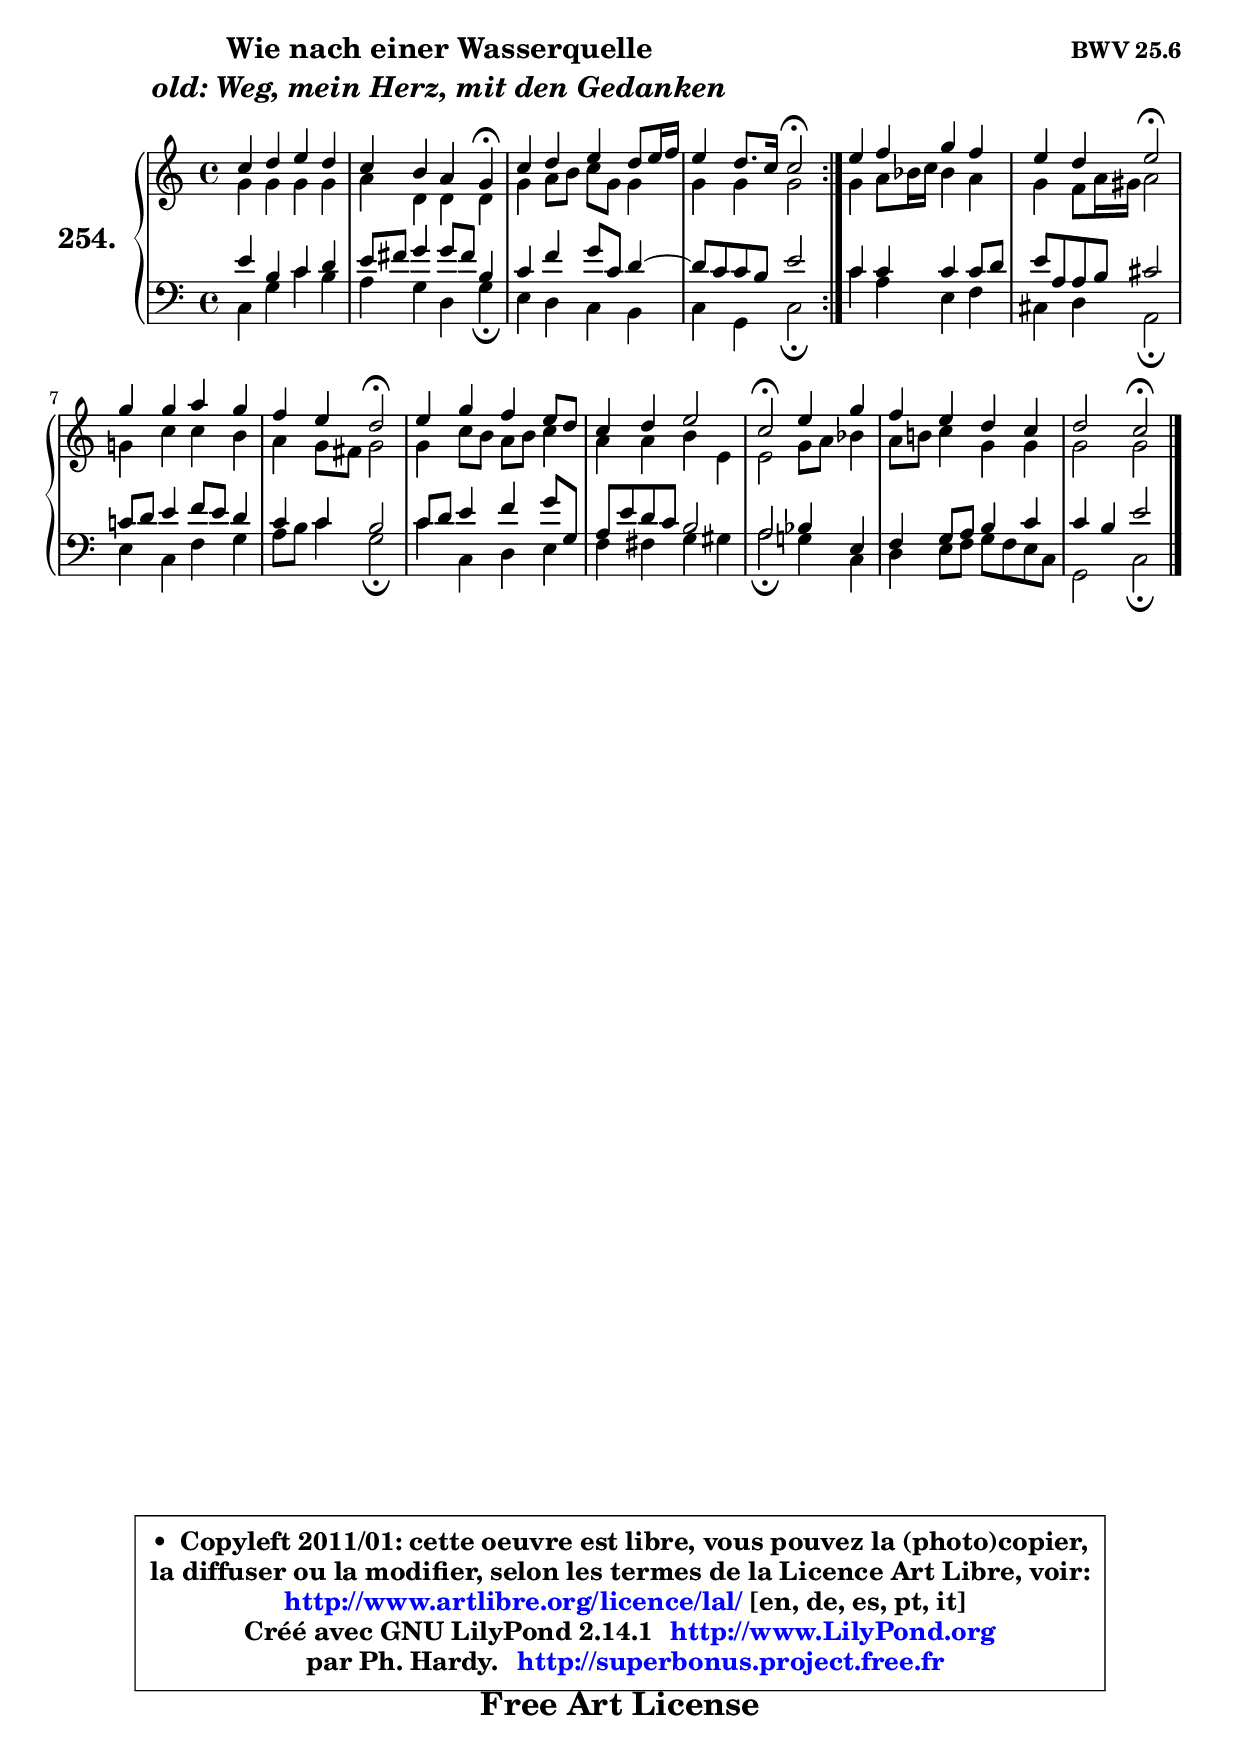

\version "2.14.1"

    \paper {
%	system-system-spacing #'padding = #0.1
%	score-system-spacing #'padding = #0.1
%	ragged-bottom = ##f
%	ragged-last-bottom = ##f
	}

    \header {
      opus = \markup { \bold "BWV 25.6" }
      piece = \markup { \hspace #9 \fontsize #2 \bold \column \center-align { \line { "Wie nach einer Wasserquelle" }
                     \line { \italic "old: Weg, mein Herz, mit den Gedanken" }
                 } }
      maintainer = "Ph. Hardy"
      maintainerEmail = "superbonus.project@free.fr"
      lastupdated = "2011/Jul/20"
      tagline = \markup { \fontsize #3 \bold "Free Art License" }
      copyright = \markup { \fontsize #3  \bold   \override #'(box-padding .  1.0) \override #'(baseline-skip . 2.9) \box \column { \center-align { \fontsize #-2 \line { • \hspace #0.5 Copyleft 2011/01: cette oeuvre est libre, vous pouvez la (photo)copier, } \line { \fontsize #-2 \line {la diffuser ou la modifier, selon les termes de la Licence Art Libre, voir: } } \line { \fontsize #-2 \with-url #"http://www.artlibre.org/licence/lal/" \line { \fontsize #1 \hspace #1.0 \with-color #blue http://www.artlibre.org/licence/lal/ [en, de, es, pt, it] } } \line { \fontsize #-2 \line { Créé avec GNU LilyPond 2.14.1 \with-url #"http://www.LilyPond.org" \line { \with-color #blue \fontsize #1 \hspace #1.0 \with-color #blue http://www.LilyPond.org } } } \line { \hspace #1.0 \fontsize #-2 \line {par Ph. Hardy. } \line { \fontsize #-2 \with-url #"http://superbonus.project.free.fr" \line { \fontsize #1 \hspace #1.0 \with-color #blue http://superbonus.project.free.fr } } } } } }

	  }

  guidemidi = {
	\repeat volta 2 {
        R1 |
        r2. \tempo 4 = 30 r4 \tempo 4 = 78 |
        R1 |
        r2 \tempo 4 = 34 r2 \tempo 4 = 78 | } %fin du repeat
        R1 |
        r2 \tempo 4 = 34 r2 \tempo 4 = 78 |
        R1 |
        r2 \tempo 4 = 34 r2 \tempo 4 = 78 |
        R1 |
        R1 |
        \tempo 4 = 34 r2 \tempo 4 = 78 r2 |
        R1 |
        r2 \tempo 4 = 34 r2 |
	}

  upper = {
	\time 4/4
	\key c \major
	\clef treble
	\voiceOne
	<< { 
	% SOPRANO
	\set Voice.midiInstrument = "acoustic grand"
	\relative c'' {
	\repeat volta 2 {
        c4 d e d |
        c4 b a g\fermata |
        c4 d e d8 e16 f |
        e4 d8. c16 c2\fermata | } %fin du repeat
        e4 f g f |
        e4 d e2\fermata |
        g4 g a g |
        f4 e d2\fermata |
        e4 g f e8 d |
        c4 d e2 |
        c2\fermata e4 g |
        f4 e d c |
        d2 c2\fermata |
        \bar "|."
	} % fin de relative
	}

	\context Voice="1" { \voiceTwo 
	% ALTO
	\set Voice.midiInstrument = "acoustic grand"
	\relative c'' {
	\repeat volta 2 {
        g4 g g g |
        a4 d, d d |
        g4 a8 b c g g4 |
        g4 g g2 | } %fin du repeat
        g4 a8 bes16 c bes4 a |
        g4 f8 a16 gis a2 |
        g!4 c c b |
        a4 g8 fis g2 |
        g4 c8 b a b c4 |
        a4 a b e, |
        e2 g8 a bes4 |
        a8 b! c4 g g |
        g2 g2 |
        \bar "|."
	} % fin de relative
	\oneVoice
	} >>
	}

    lower = {
	\time 4/4
	\key c \major
	\clef bass
	\voiceOne
	<< { 
	% TENOR
	\set Voice.midiInstrument = "acoustic grand"
	\relative c' {
	\repeat volta 2 {
        e4 b c d |
        e8 fis g4 g8 fis b,4 |
        c4 f g8 c, d4 ~ |
	d8 c8 c b e2 | } %fin du repeat
        c4 c c c8 d |
        e8 a, a b cis2 |
        c!8 d e4 f8 e d4 |
        c4 c b2 |
        c8 d e4 f g8 g, |
        a8 e' d c b2 |
        a2 bes4 e, |
        f4 g8 a b4 c |
        c4 b e2 |
        \bar "|."
	} % fin de relative
	}
	\context Voice="1" { \voiceTwo 
	% BASS
	\set Voice.midiInstrument = "acoustic grand"
	\relative c {
	\repeat volta 2 {
        c4 g' c b |
        a4 g d g\fermata |
        e4 d c b |
        c4 g c2\fermata | } %fin du repeat
        c'4 a e f |
        cis4 d a2\fermata |
        e'4 c f g |
        a8 b c4 g2\fermata |
        c4 c, d e |
        f4 fis g gis |
        a2\fermata g!4 c, |
        d4 e8 f g f e c |
        g2 c2\fermata |
        \bar "|."
	} % fin de relative
	\oneVoice
	} >>
	}


    \score { 

	\new PianoStaff <<
	\set PianoStaff.instrumentName = \markup { \bold \huge "254." }
	\new Staff = "upper" \upper
	\new Staff = "lower" \lower
	>>

    \layout {
%	ragged-last = ##f
	   }

         } % fin de score

  \score {
    \unfoldRepeats { << \guidemidi \upper \lower >> }
    \midi {
    \context {
     \Staff
      \remove "Staff_performer"
               }

     \context {
      \Voice
       \consists "Staff_performer"
                }

     \context { 
      \Score
      tempoWholesPerMinute = #(ly:make-moment 78 4)
		}
	    }
	}

